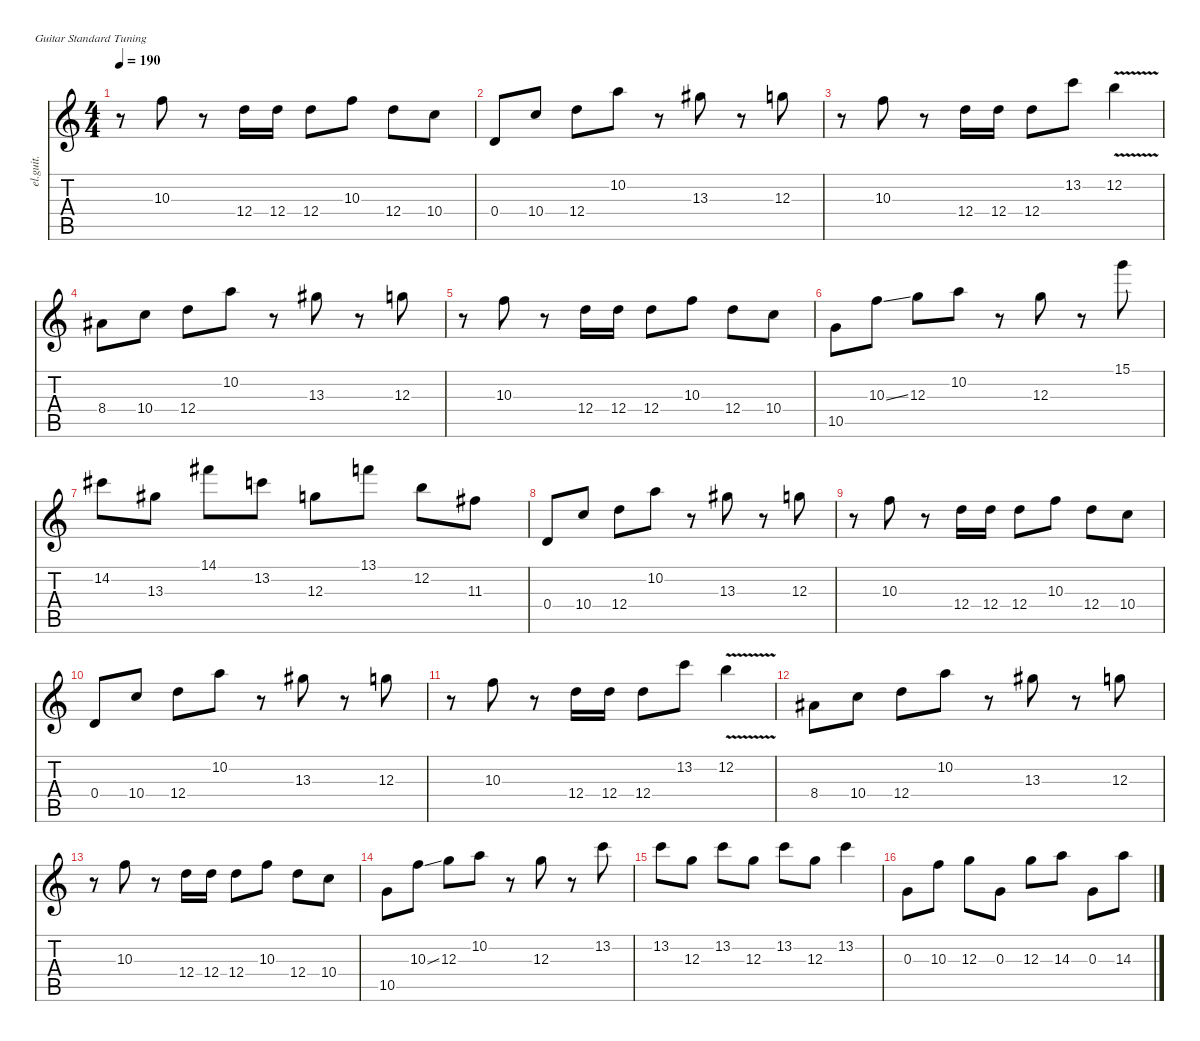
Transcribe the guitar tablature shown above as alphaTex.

\defaultSystemsLayout 4
\hideDynamics
\bracketExtendMode nobrackets
\track ("Clean Guitar" "el.guit.") {solo instrument electricguitarclean}
\staff {score tabs}
\tuning (E4 B3 G3 D3 A2 E2)
\ts (4 4)
\tempo 190
\clef g2
\ks c
r.8{dy mf beam Down} 10.3.8{beam Down} r.8{beam Down} 12.4.16{beam Down} 12.4.16{beam Down} 12.4.8{beam Down} 10.3.8{beam Down} 12.4.8{beam Down} 10.4.8{beam Down} |
0.4.8{beam Up} 10.4.8{beam Up} 12.4.8{beam Down} 10.2.8{beam Down} r.8{beam Down} 13.3{acc #}.8{beam Down} r.8{beam Down} 12.3.8{beam Down} |
r.8{beam Down} 10.3.8{beam Down} r.8{beam Down} 12.4.16{beam Down} 12.4.16{beam Down} 12.4.8{beam Down} 13.2.8{beam Down} 12.2{v}.4{beam Down} |
8.4{acc #}.8{beam Down} 10.4.8{beam Down} 12.4.8{beam Down} 10.2.8{beam Down} r.8{beam Down} 13.3{acc #}.8{beam Down} r.8{beam Down} 12.3.8{beam Down} |
r.8{beam Down} 10.3.8{beam Down} r.8{beam Down} 12.4.16{beam Down} 12.4.16{beam Down} 12.4.8{beam Down} 10.3.8{beam Down} 12.4.8{beam Down} 10.4.8{beam Down} |
10.5.8{beam Down} 10.3{ss}.8{beam Down} 12.3.8{beam Down} 10.2.8{beam Down} r.8{beam Down} 12.3.8{beam Down} r.8{beam Down} 15.1.8{beam Down} |
14.2{acc #}.8{beam Down} 13.3{acc #}.8{beam Down} 14.1{acc #}.8{beam Down} 13.2.8{beam Down} 12.3.8{beam Down} 13.1.8{beam Down} 12.2.8{beam Down} 11.3{acc #}.8{beam Down} |
0.4.8{beam Up} 10.4.8{beam Up} 12.4.8{beam Down} 10.2.8{beam Down} r.8{beam Down} 13.3{acc #}.8{beam Down} r.8{beam Down} 12.3.8{beam Down} |
r.8{beam Down} 10.3.8{beam Down} r.8{beam Down} 12.4.16{beam Down} 12.4.16{beam Down} 12.4.8{beam Down} 10.3.8{beam Down} 12.4.8{beam Down} 10.4.8{beam Down} |
0.4.8{beam Up} 10.4.8{beam Up} 12.4.8{beam Down} 10.2.8{beam Down} r.8{beam Down} 13.3{acc #}.8{beam Down} r.8{beam Down} 12.3.8{beam Down} |
r.8{beam Down} 10.3.8{beam Down} r.8{beam Down} 12.4.16{beam Down} 12.4.16{beam Down} 12.4.8{beam Down} 13.2.8{beam Down} 12.2{v}.4{beam Down} |
8.4{acc #}.8{beam Down} 10.4.8{beam Down} 12.4.8{beam Down} 10.2.8{beam Down} r.8{beam Down} 13.3{acc #}.8{beam Down} r.8{beam Down} 12.3.8{beam Down} |
r.8{beam Down} 10.3.8{beam Down} r.8{beam Down} 12.4.16{beam Down} 12.4.16{beam Down} 12.4.8{beam Down} 10.3.8{beam Down} 12.4.8{beam Down} 10.4.8{beam Down} |
10.5.8{beam Down} 10.3{ss}.8{beam Down} 12.3.8{beam Down} 10.2.8{beam Down} r.8{beam Down} 12.3.8{beam Down} r.8{beam Down} 13.2.8{beam Down} |
13.2.8{beam Down} 12.3.8{beam Down} 13.2.8{beam Down} 12.3.8{beam Down} 13.2.8{beam Down} 12.3.8{beam Down} 13.2.4{beam Down} |
0.3.8{beam Down} 10.3.8{beam Down} 12.3.8{beam Down} 0.3.8{beam Down} 12.3.8{beam Down} 14.3.8{beam Down} 0.3.8{beam Down} 14.3.8{beam Down}
